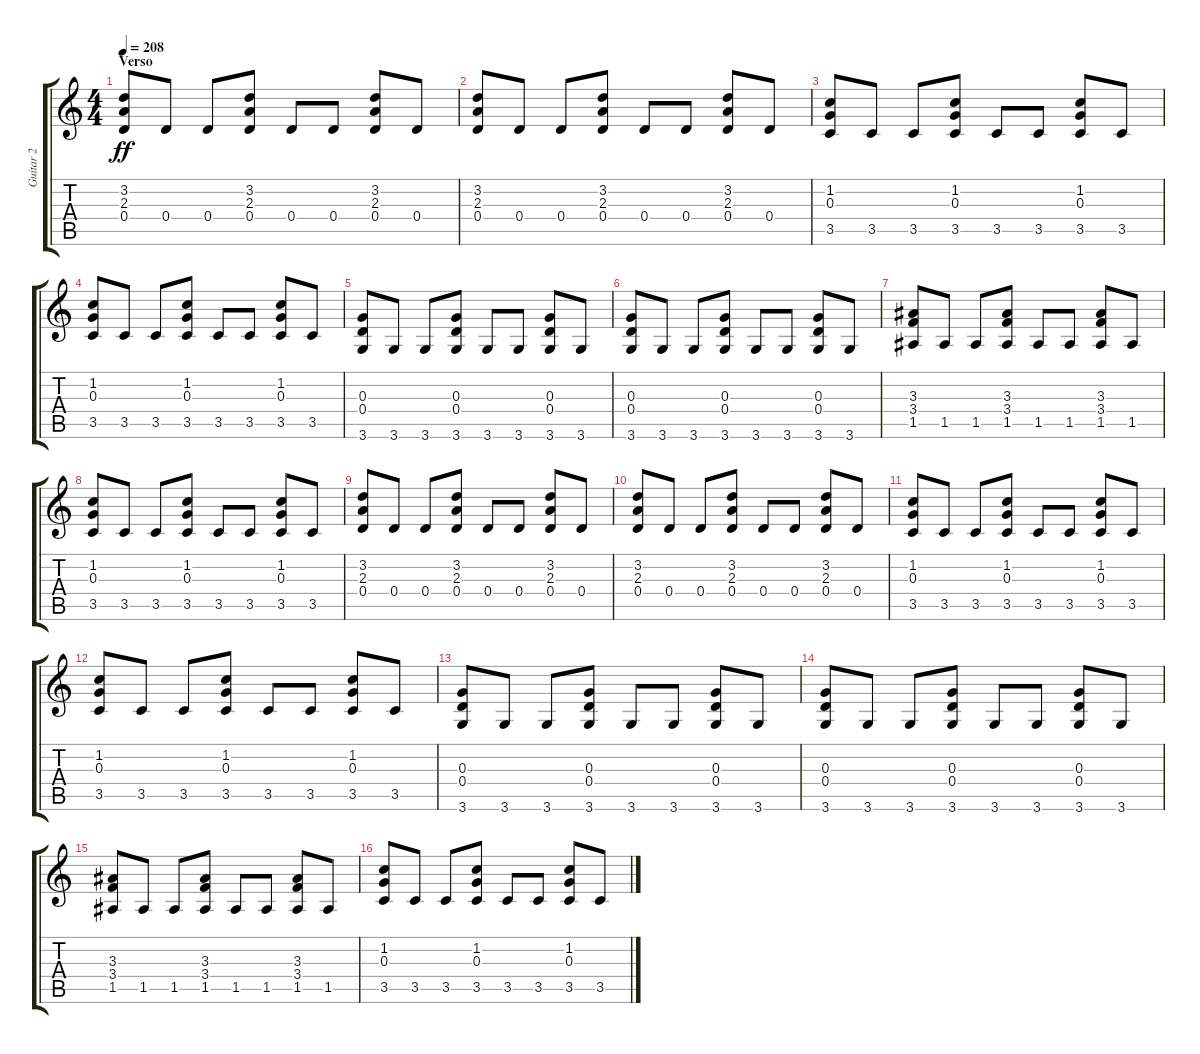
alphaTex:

\track ("Guitar 2" "Guitar 2") {instrument distortionguitar}
\staff {score tabs}
\tuning (E4 B3 G3 D3 A2 E2) {hide}
\ts (4 4)
\section ("" "Verso")
\tempo 208
\clef g2
\ks c
(3.2 2.3 0.4).8{dy ff} 0.4.8 0.4.8 (3.2 2.3 0.4).8 0.4.8 0.4.8 (3.2 2.3 0.4).8 0.4.8 |
(3.2 2.3 0.4).8 0.4.8 0.4.8 (3.2 2.3 0.4).8 0.4.8 0.4.8 (3.2 2.3 0.4).8 0.4.8 |
(1.2 0.3 3.5).8 3.5.8 3.5.8 (1.2 0.3 3.5).8 3.5.8 3.5.8 (1.2 0.3 3.5).8 3.5.8 |
(1.2 0.3 3.5).8 3.5.8 3.5.8 (1.2 0.3 3.5).8 3.5.8 3.5.8 (1.2 0.3 3.5).8 3.5.8 |
(0.3 0.4 3.6).8 3.6.8 3.6.8 (0.3 0.4 3.6).8 3.6.8 3.6.8 (0.3 0.4 3.6).8 3.6.8 |
(0.3 0.4 3.6).8 3.6.8 3.6.8 (0.3 0.4 3.6).8 3.6.8 3.6.8 (0.3 0.4 3.6).8 3.6.8 |
(3.3 3.4 1.5).8 1.5.8 1.5.8 (3.3 3.4 1.5).8 1.5.8 1.5.8 (3.3 3.4 1.5).8 1.5.8 |
(1.2 0.3 3.5).8 3.5.8 3.5.8 (1.2 0.3 3.5).8 3.5.8 3.5.8 (1.2 0.3 3.5).8 3.5.8 |
(3.2 2.3 0.4).8 0.4.8 0.4.8 (3.2 2.3 0.4).8 0.4.8 0.4.8 (3.2 2.3 0.4).8 0.4.8 |
(3.2 2.3 0.4).8 0.4.8 0.4.8 (3.2 2.3 0.4).8 0.4.8 0.4.8 (3.2 2.3 0.4).8 0.4.8 |
(1.2 0.3 3.5).8 3.5.8 3.5.8 (1.2 0.3 3.5).8 3.5.8 3.5.8 (1.2 0.3 3.5).8 3.5.8 |
(1.2 0.3 3.5).8 3.5.8 3.5.8 (1.2 0.3 3.5).8 3.5.8 3.5.8 (1.2 0.3 3.5).8 3.5.8 |
(0.3 0.4 3.6).8 3.6.8 3.6.8 (0.3 0.4 3.6).8 3.6.8 3.6.8 (0.3 0.4 3.6).8 3.6.8 |
(0.3 0.4 3.6).8 3.6.8 3.6.8 (0.3 0.4 3.6).8 3.6.8 3.6.8 (0.3 0.4 3.6).8 3.6.8 |
(3.3 3.4 1.5).8 1.5.8 1.5.8 (3.3 3.4 1.5).8 1.5.8 1.5.8 (3.3 3.4 1.5).8 1.5.8 |
(1.2 0.3 3.5).8 3.5.8 3.5.8 (1.2 0.3 3.5).8 3.5.8 3.5.8 (1.2 0.3 3.5).8 3.5.8
